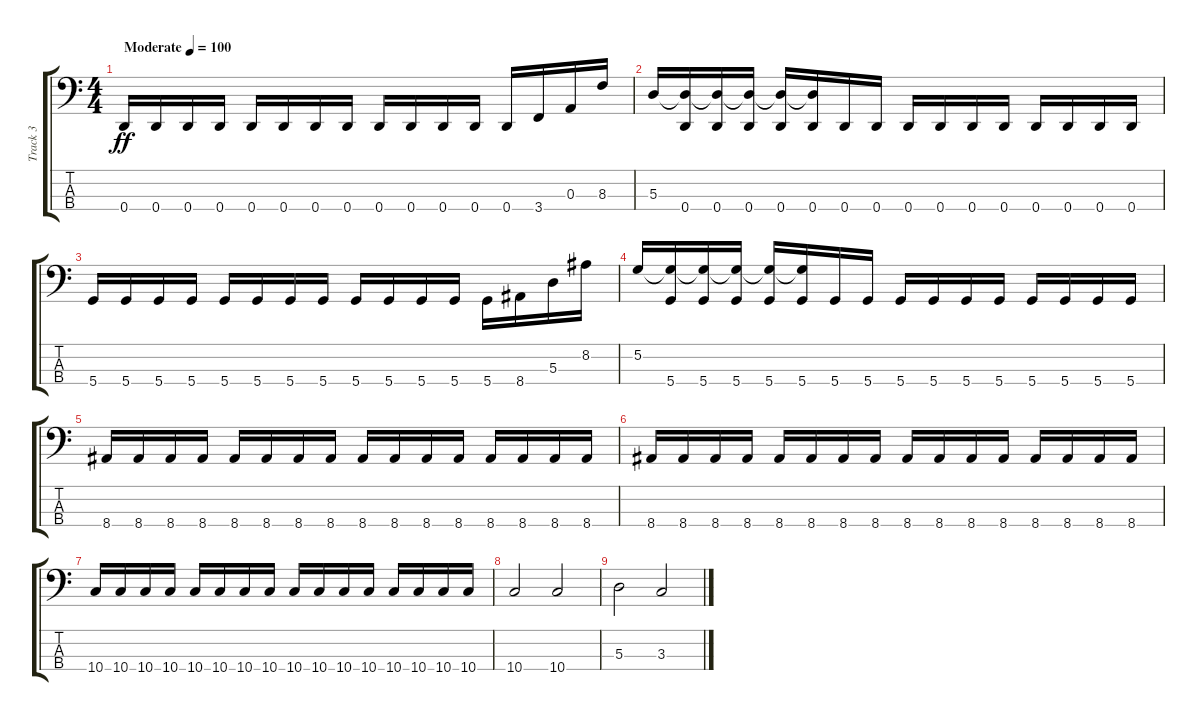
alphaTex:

\track ("Track 3" "Track 3") {instrument electricbassfinger bank 177}
\staff {score tabs}
\tuning (G2 D2 A1 D1) {hide}
\ts (4 4)
\tempo (100 "Moderate")
\clef f4
\ks c
0.4.16{dy ff instrument electricbassfinger} 0.4.16 0.4.16 0.4.16 0.4.16 0.4.16 0.4.16 0.4.16 0.4.16 0.4.16 0.4.16 0.4.16 0.4.16 3.4.16 0.3.16 8.3.16 |
5.3.16 (5.3{t} 0.4).16 (5.3{t} 0.4).16 (5.3{t} 0.4).16 (5.3{t} 0.4).16 (5.3{t} 0.4).16 0.4.16 0.4.16 0.4.16 0.4.16 0.4.16 0.4.16 0.4.16 0.4.16 0.4.16 0.4.16 |
5.4.16 5.4.16 5.4.16 5.4.16 5.4.16 5.4.16 5.4.16 5.4.16 5.4.16 5.4.16 5.4.16 5.4.16 5.4.16 8.4.16 5.3.16 8.2.16 |
5.2.16 (5.2{t} 5.4).16 (5.2{t} 5.4).16 (5.2{t} 5.4).16 (5.2{t} 5.4).16 (5.2{t} 5.4).16 5.4.16 5.4.16 5.4.16 5.4.16 5.4.16 5.4.16 5.4.16 5.4.16 5.4.16 5.4.16 |
8.4.16 8.4.16 8.4.16 8.4.16 8.4.16 8.4.16 8.4.16 8.4.16 8.4.16 8.4.16 8.4.16 8.4.16 8.4.16 8.4.16 8.4.16 8.4.16 |
8.4.16 8.4.16 8.4.16 8.4.16 8.4.16 8.4.16 8.4.16 8.4.16 8.4.16 8.4.16 8.4.16 8.4.16 8.4.16 8.4.16 8.4.16 8.4.16 |
10.4.16 10.4.16 10.4.16 10.4.16 10.4.16 10.4.16 10.4.16 10.4.16 10.4.16 10.4.16 10.4.16 10.4.16 10.4.16 10.4.16 10.4.16 10.4.16 |
10.4.2 10.4.2 |
5.3.2 3.3.2
